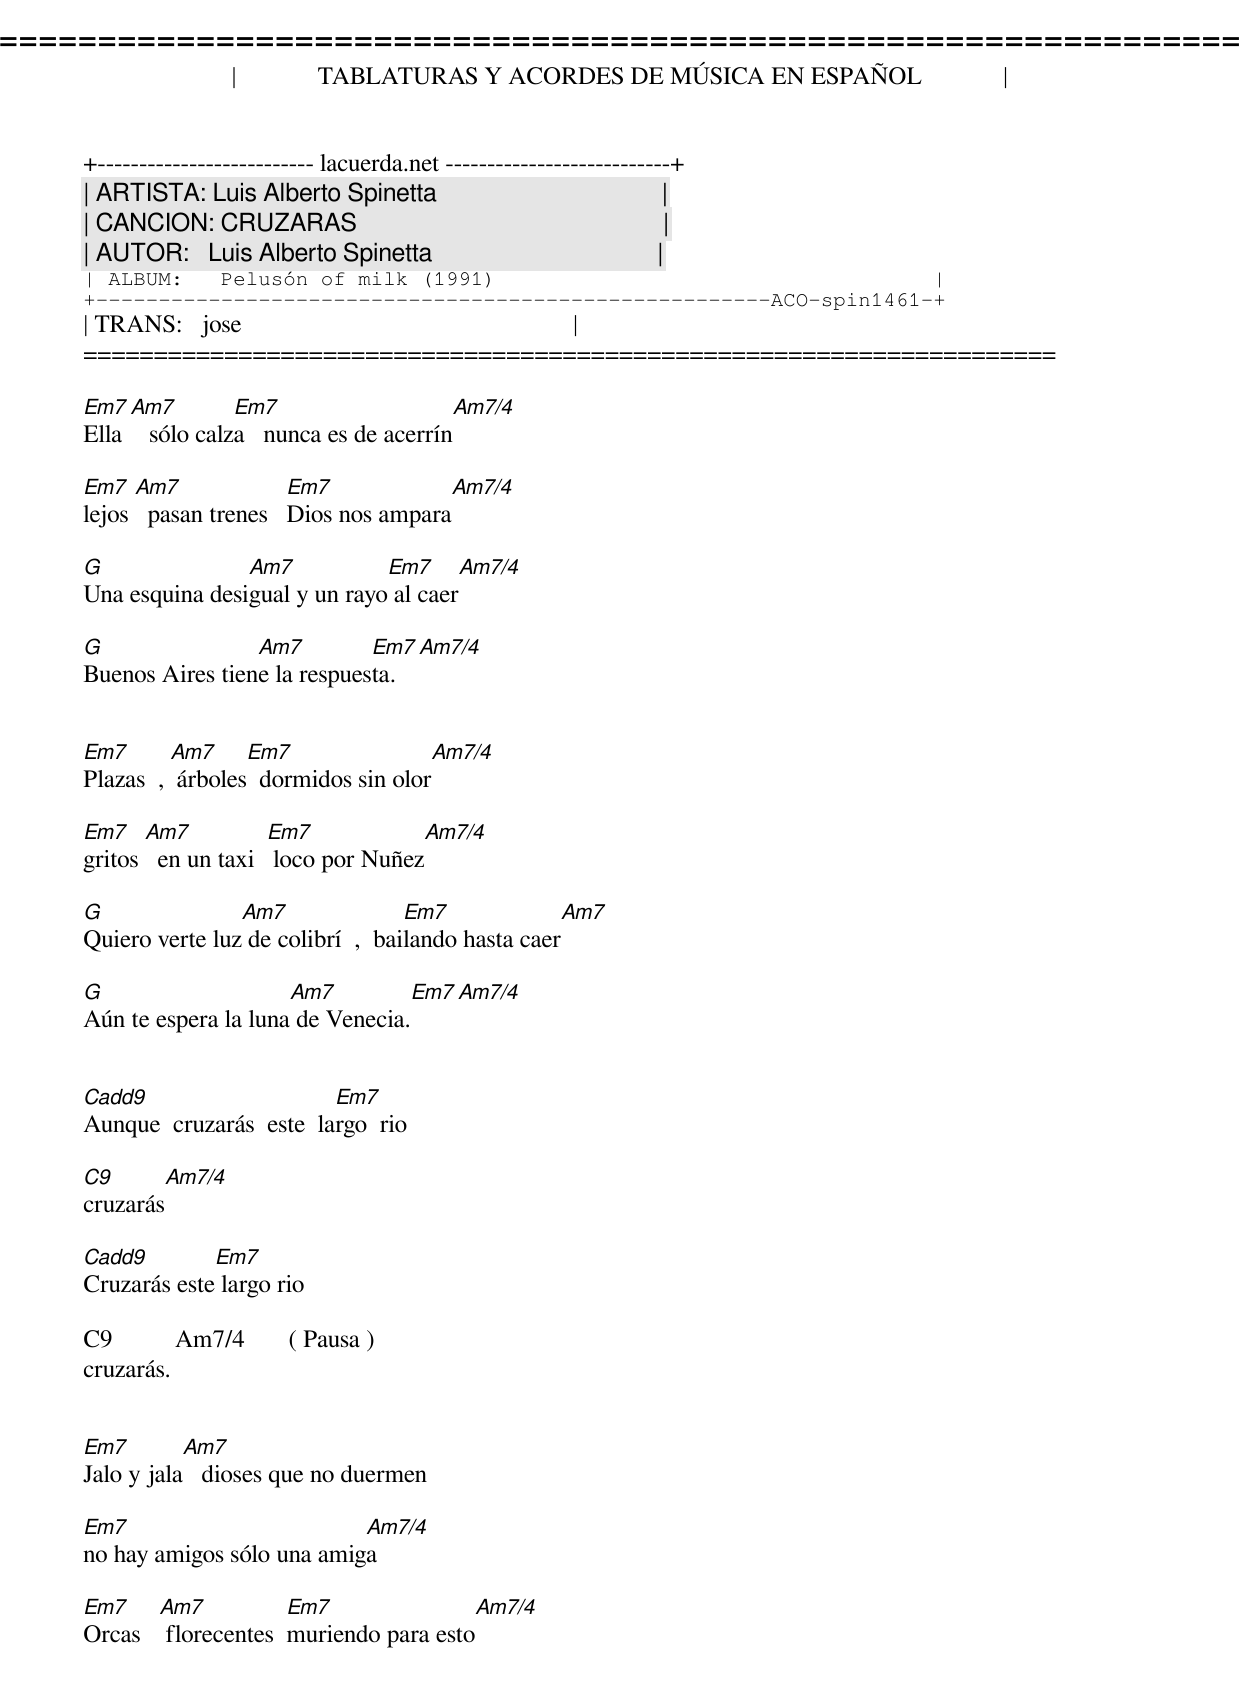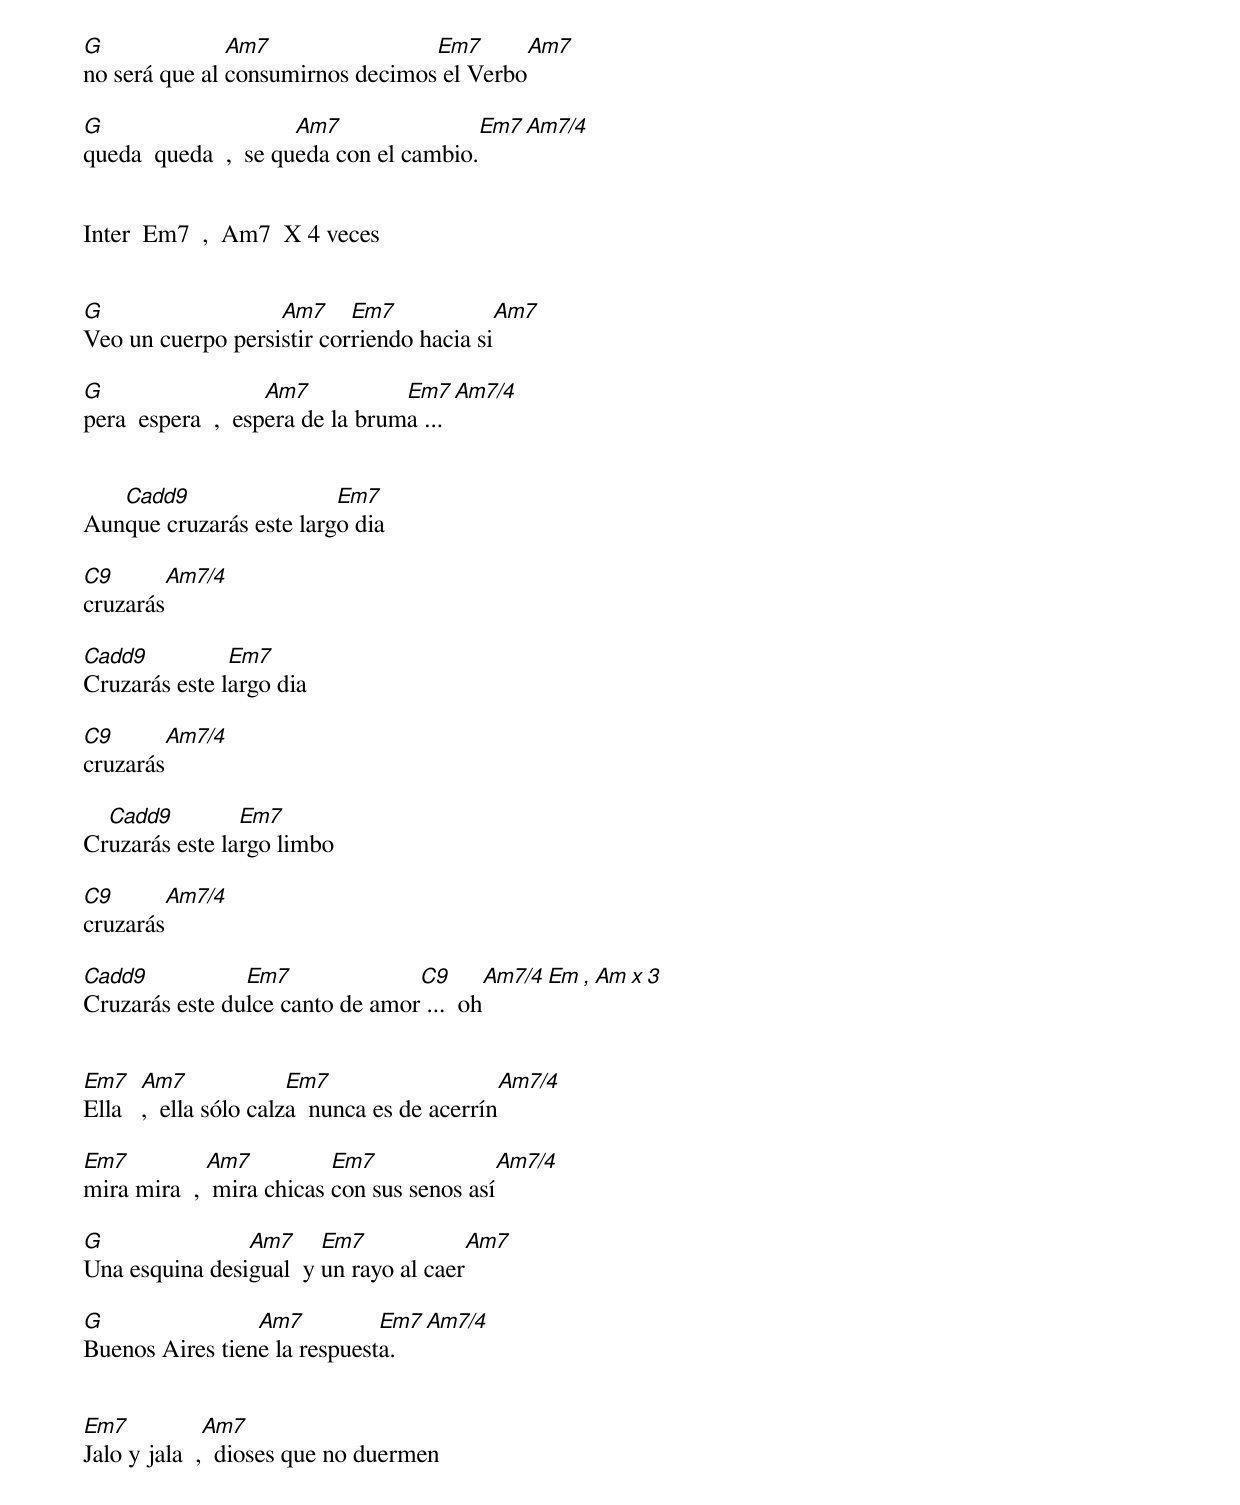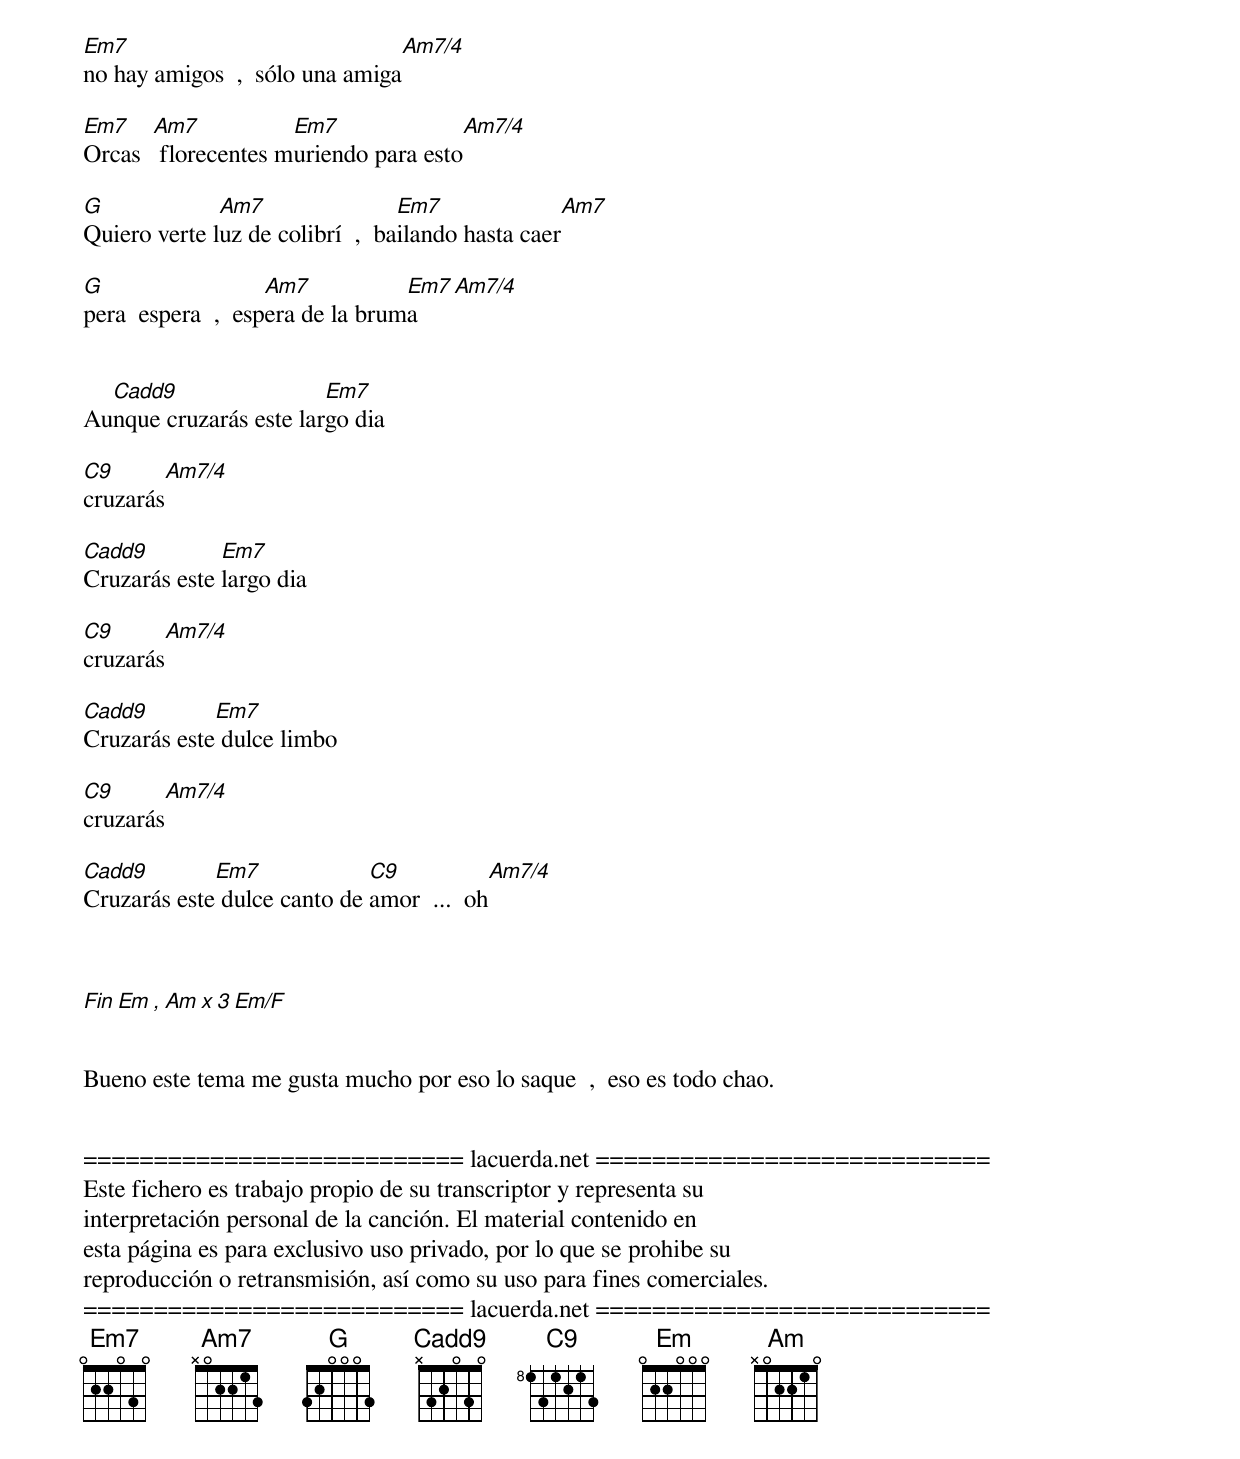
=====================================================================
|             TABLATURAS Y ACORDES DE MÚSICA EN ESPAÑOL             |
+-------------------------- lacuerda.net ---------------------------+
| ARTISTA: Luis Alberto Spinetta                                    |
| CANCION: CRUZARAS                                                 |
| AUTOR:   Luis Alberto Spinetta                                    |
| ALBUM:   Pelusón of milk (1991)                                   |
+------------------------------------------------------ACO-spin1461-+
| TRANS:   jose                                                     |
=====================================================================

Em7  Am7         Em7                    Am7/4
Ella    sólo calza   nunca es de acerrín

Em7   Am7              Em7                 Am7/4
lejos   pasan trenes   Dios nos ampara

G               Am7           Em7           Am7/4
Una esquina desigual y un rayo al caer

G                Am7         Em7       Am7/4
Buenos Aires tiene la respuesta.


Em7       Am7     Em7                 Am7/4
Plazas  ,  árboles  dormidos sin olor

Em7    Am7           Em7               Am7/4
gritos   en un taxi   loco por Nuñez

G               Am7                Em7                   Am7
Quiero verte luz de colibrí  ,  bailando hasta caer

G                    Am7          Em7     Am7/4
Aún te espera la luna de Venecia.


Cadd9                     Em7
Aunque  cruzarás  este  largo  rio

C9           Am7/4
cruzarás

Cadd9        Em7
Cruzarás este largo rio

C9          Am7/4       ( Pausa )
cruzarás.


Em7        Am7
Jalo y jala   dioses que no duermen

Em7                        Am7/4
no hay amigos sólo una amiga

Em7     Am7           Em7                     Am7/4
Orcas    florecentes  muriendo para esto

G              Am7                Em7          Am7
no será que al consumirnos decimos el Verbo

G                     Am7                 Em7       Am7/4
queda  queda  ,  se queda con el cambio.


Inter  Em7  ,  Am7  X 4 veces


G                  Am7     Em7                 Am7
Veo un cuerpo persistir corriendo hacia si

G                   Am7           Em7       Am7/4
pera  espera  ,  espera de la bruma ...


   Cadd9                 Em7
Aunque cruzarás este largo dia

C9           Am7/4
cruzarás

Cadd9          Em7
Cruzarás este largo dia

C9          Am7/4
cruzarás

  Cadd9         Em7
Cruzarás este largo limbo

C9          Am7/4
cruzarás

Cadd9           Em7              C9          Am7/4     Em  ,  Am  x 3
Cruzarás este dulce canto de amor ...  oh


Em7    Am7              Em7                    Am7/4
Ella   ,  ella sólo calza  nunca es de acerrín

Em7          Am7          Em7                Am7/4
mira mira  ,  mira chicas con sus senos así

G               Am7     Em7             Am7
Una esquina desigual  y un rayo al caer

G                Am7          Em7     Am7/4
Buenos Aires tiene la respuesta.


Em7           Am7
Jalo y jala  ,  dioses que no duermen

Em7                                   Am7/4
no hay amigos  ,  sólo una amiga

Em7    Am7           Em7              Am7/4
Orcas   florecentes muriendo para esto

G             Am7                 Em7               Am7
Quiero verte luz de colibrí  ,  bailando hasta caer

G                   Am7           Em7       Am7/4
pera  espera  ,  espera de la bruma


  Cadd9                 Em7
Aunque cruzarás este largo dia

C9          Am7/4
cruzarás

Cadd9         Em7
Cruzarás este largo dia

C9          Am7/4
cruzarás

Cadd9        Em7
Cruzarás este dulce limbo

C9          Am7/4
cruzarás

Cadd9        Em7             C9              Am7/4
Cruzarás este dulce canto de amor  ...  oh



Fin  Em  ,  Am  x  3  Em/F


Bueno este tema me gusta mucho por eso lo saque  ,  eso es todo chao.


=========================== lacuerda.net ============================
Este fichero es trabajo propio de su transcriptor y representa su
interpretación personal de la canción. El material contenido en
esta página es para exclusivo uso privado, por lo que se prohibe su
reproducción o retransmisión, así como su uso para fines comerciales.
=========================== lacuerda.net ============================
